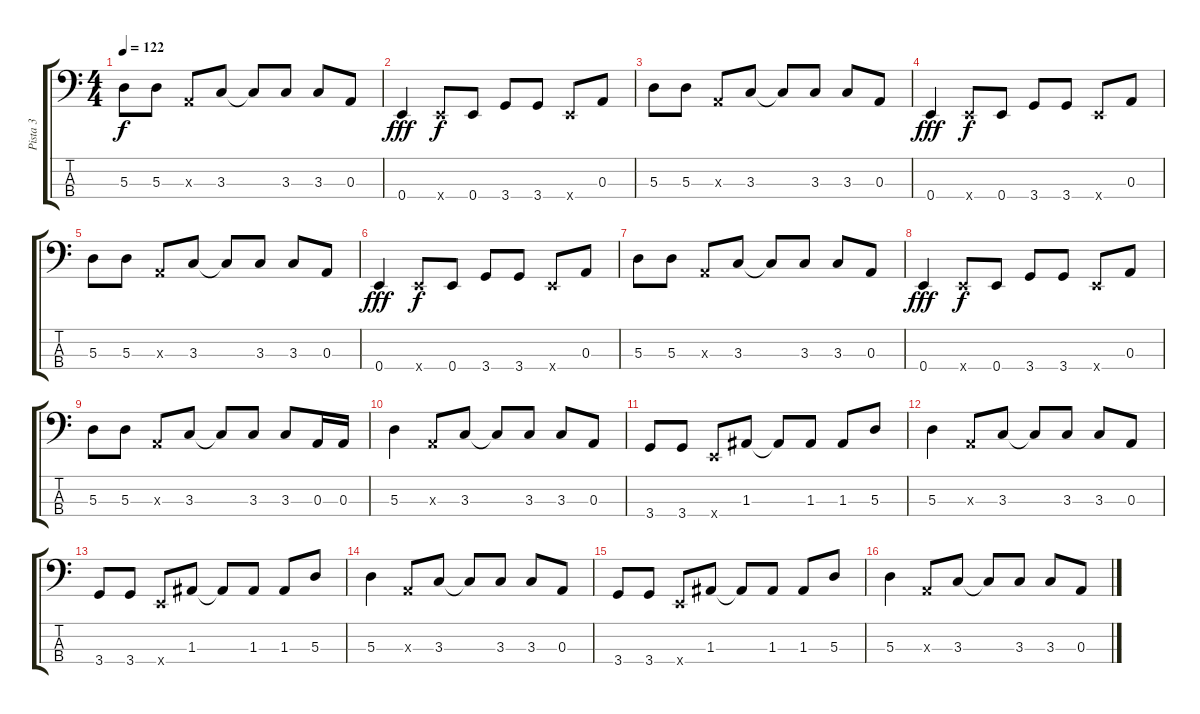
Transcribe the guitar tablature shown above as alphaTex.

\track ("Pista 3" "Pista 3") {instrument acousticbass}
\staff {score tabs}
\tuning (G2 D2 A1 E1) {hide}
\ts (4 4)
\tempo 122
\clef f4
\ks c
5.3.8{dy f} 5.3.8 0.3{x}.8 3.3.8 3.3{t}.8 3.3.8 3.3.8 0.3.8 |
0.4.4{dy fff} 0.4{x}.8{dy f} 0.4.8 3.4.8 3.4.8 0.4{x}.8 0.3.8 |
5.3.8 5.3.8 0.3{x}.8 3.3.8 3.3{t}.8 3.3.8 3.3.8 0.3.8 |
0.4.4{dy fff} 0.4{x}.8{dy f} 0.4.8 3.4.8 3.4.8 0.4{x}.8 0.3.8 |
5.3.8 5.3.8 0.3{x}.8 3.3.8 3.3{t}.8 3.3.8 3.3.8 0.3.8 |
0.4.4{dy fff} 0.4{x}.8{dy f} 0.4.8 3.4.8 3.4.8 0.4{x}.8 0.3.8 |
5.3.8 5.3.8 0.3{x}.8 3.3.8 3.3{t}.8 3.3.8 3.3.8 0.3.8 |
0.4.4{dy fff} 0.4{x}.8{dy f} 0.4.8 3.4.8 3.4.8 0.4{x}.8 0.3.8 |
5.3.8 5.3.8 0.3{x}.8 3.3.8 3.3{t}.8 3.3.8 3.3.8 0.3.16 0.3.16 |
5.3.4 0.3{x}.8 3.3.8 3.3{t}.8 3.3.8 3.3.8 0.3.8 |
3.4.8 3.4.8 0.4{x}.8 1.3.8 1.3{t}.8 1.3.8 1.3.8 5.3.8 |
5.3.4 0.3{x}.8 3.3.8 3.3{t}.8 3.3.8 3.3.8 0.3.8 |
3.4.8 3.4.8 0.4{x}.8 1.3.8 1.3{t}.8 1.3.8 1.3.8 5.3.8 |
5.3.4 0.3{x}.8 3.3.8 3.3{t}.8 3.3.8 3.3.8 0.3.8 |
3.4.8 3.4.8 0.4{x}.8 1.3.8 1.3{t}.8 1.3.8 1.3.8 5.3.8 |
5.3.4 0.3{x}.8 3.3.8 3.3{t}.8 3.3.8 3.3.8 0.3.8
